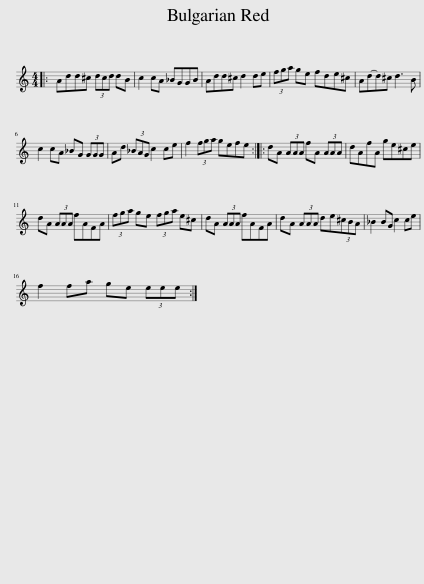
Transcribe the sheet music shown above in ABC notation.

X:1
L:1/8
M:4/4
I:linebreak $
K:C
V:1 treble
V:1
|: Add^c (3dcd dB | c2 cA _BGGB | Add^c d2 de | (3fga ge fde^c | Ad-d^c d3 B |$ %5
 c2 cA _BG (3GGG | Ad (3_BAG c2 ce | f2 (3fga gefe :: dA (3AAA fA (3AAA | dAfA ge^ce |$ %10
 dA (3AAA fAFA | (3fga ge (3fga e^c | dA (3AAA fAFA | dA (3AAA de(3^cBA | _B2 BG c2 ce |$ %15
 f2 fa ge (3eee :| %16
